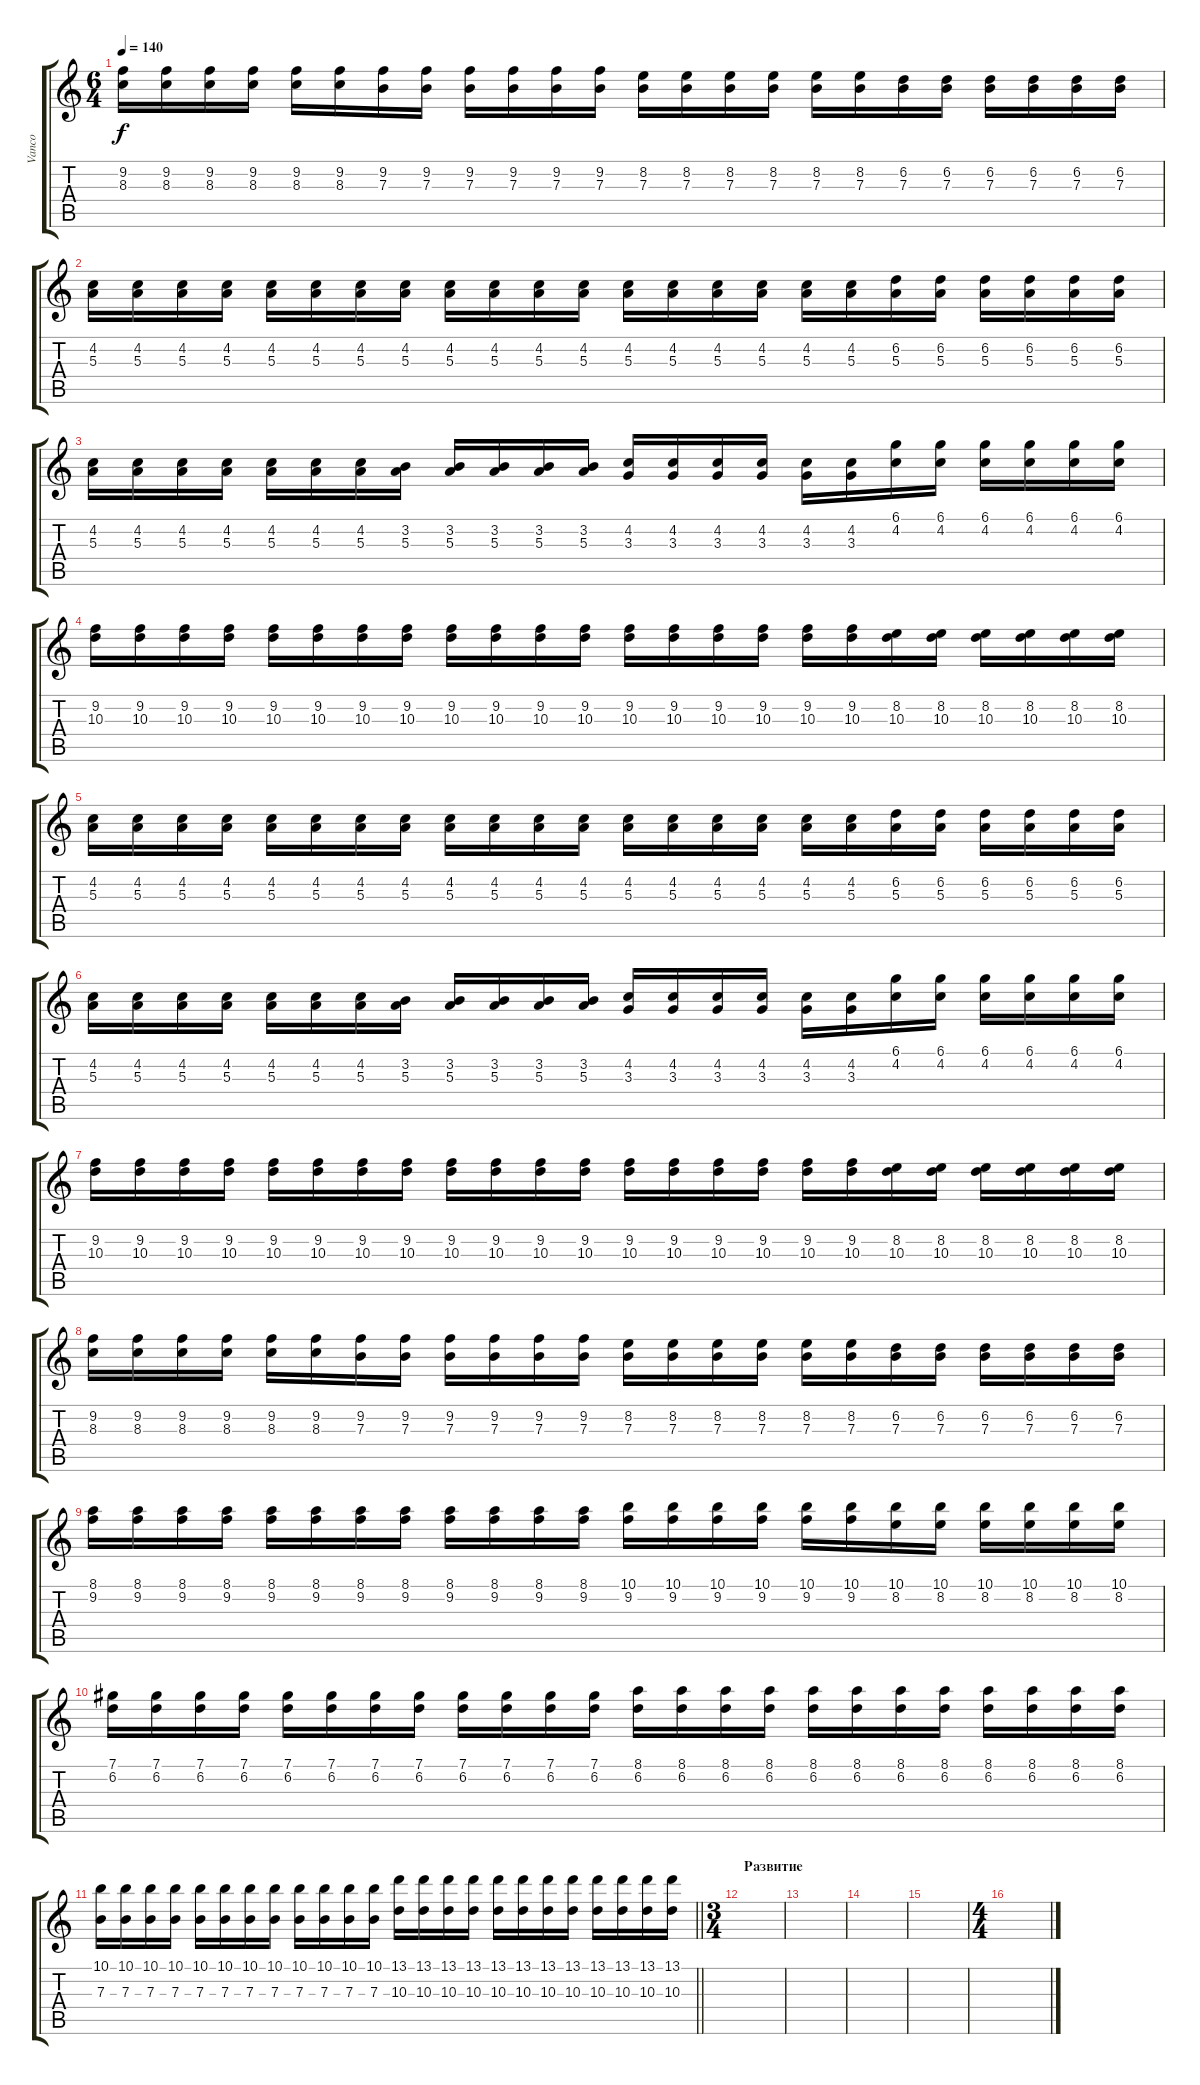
\track ("Vanco" "Vanco") {instrument distortionguitar}
\staff {score tabs}
\tuning (Db4 Ab3 E3 B2 Gb2 Db2) {hide}
\ts (6 4)
\tempo 140
\clef g2
\ks c
(9.2 8.3).16{dy f} (9.2 8.3).16 (9.2 8.3).16 (9.2 8.3).16 (9.2 8.3).16 (9.2 8.3).16 (9.2 7.3).16 (9.2 7.3).16 (9.2 7.3).16 (9.2 7.3).16 (9.2 7.3).16 (9.2 7.3).16 (8.2 7.3).16 (8.2 7.3).16 (8.2 7.3).16 (8.2 7.3).16 (8.2 7.3).16 (8.2 7.3).16 (6.2 7.3).16 (6.2 7.3).16 (6.2 7.3).16 (6.2 7.3).16 (6.2 7.3).16 (6.2 7.3).16 |
(4.2 5.3).16 (4.2 5.3).16 (4.2 5.3).16 (4.2 5.3).16 (4.2 5.3).16 (4.2 5.3).16 (4.2 5.3).16 (4.2 5.3).16 (4.2 5.3).16 (4.2 5.3).16 (4.2 5.3).16 (4.2 5.3).16 (4.2 5.3).16 (4.2 5.3).16 (4.2 5.3).16 (4.2 5.3).16 (4.2 5.3).16 (4.2 5.3).16 (6.2 5.3).16 (6.2 5.3).16 (6.2 5.3).16 (6.2 5.3).16 (6.2 5.3).16 (6.2 5.3).16 |
(4.2 5.3).16 (4.2 5.3).16 (4.2 5.3).16 (4.2 5.3).16 (4.2 5.3).16 (4.2 5.3).16 (4.2 5.3).16 (3.2 5.3).16 (3.2 5.3).16 (3.2 5.3).16 (3.2 5.3).16 (3.2 5.3).16 (4.2 3.3).16 (4.2 3.3).16 (4.2 3.3).16 (4.2 3.3).16 (4.2 3.3).16 (4.2 3.3).16 (6.1 4.2).16 (6.1 4.2).16 (6.1 4.2).16 (6.1 4.2).16 (6.1 4.2).16 (6.1 4.2).16 |
(9.2 10.3).16 (9.2 10.3).16 (9.2 10.3).16 (9.2 10.3).16 (9.2 10.3).16 (9.2 10.3).16 (9.2 10.3).16 (9.2 10.3).16 (9.2 10.3).16 (9.2 10.3).16 (9.2 10.3).16 (9.2 10.3).16 (9.2 10.3).16 (9.2 10.3).16 (9.2 10.3).16 (9.2 10.3).16 (9.2 10.3).16 (9.2 10.3).16 (8.2 10.3).16 (8.2 10.3).16 (8.2 10.3).16 (8.2 10.3).16 (8.2 10.3).16 (8.2 10.3).16 |
(4.2 5.3).16 (4.2 5.3).16 (4.2 5.3).16 (4.2 5.3).16 (4.2 5.3).16 (4.2 5.3).16 (4.2 5.3).16 (4.2 5.3).16 (4.2 5.3).16 (4.2 5.3).16 (4.2 5.3).16 (4.2 5.3).16 (4.2 5.3).16 (4.2 5.3).16 (4.2 5.3).16 (4.2 5.3).16 (4.2 5.3).16 (4.2 5.3).16 (6.2 5.3).16 (6.2 5.3).16 (6.2 5.3).16 (6.2 5.3).16 (6.2 5.3).16 (6.2 5.3).16 |
(4.2 5.3).16 (4.2 5.3).16 (4.2 5.3).16 (4.2 5.3).16 (4.2 5.3).16 (4.2 5.3).16 (4.2 5.3).16 (3.2 5.3).16 (3.2 5.3).16 (3.2 5.3).16 (3.2 5.3).16 (3.2 5.3).16 (4.2 3.3).16 (4.2 3.3).16 (4.2 3.3).16 (4.2 3.3).16 (4.2 3.3).16 (4.2 3.3).16 (6.1 4.2).16 (6.1 4.2).16 (6.1 4.2).16 (6.1 4.2).16 (6.1 4.2).16 (6.1 4.2).16 |
(9.2 10.3).16 (9.2 10.3).16 (9.2 10.3).16 (9.2 10.3).16 (9.2 10.3).16 (9.2 10.3).16 (9.2 10.3).16 (9.2 10.3).16 (9.2 10.3).16 (9.2 10.3).16 (9.2 10.3).16 (9.2 10.3).16 (9.2 10.3).16 (9.2 10.3).16 (9.2 10.3).16 (9.2 10.3).16 (9.2 10.3).16 (9.2 10.3).16 (8.2 10.3).16 (8.2 10.3).16 (8.2 10.3).16 (8.2 10.3).16 (8.2 10.3).16 (8.2 10.3).16 |
(9.2 8.3).16 (9.2 8.3).16 (9.2 8.3).16 (9.2 8.3).16 (9.2 8.3).16 (9.2 8.3).16 (9.2 7.3).16 (9.2 7.3).16 (9.2 7.3).16 (9.2 7.3).16 (9.2 7.3).16 (9.2 7.3).16 (8.2 7.3).16 (8.2 7.3).16 (8.2 7.3).16 (8.2 7.3).16 (8.2 7.3).16 (8.2 7.3).16 (6.2 7.3).16 (6.2 7.3).16 (6.2 7.3).16 (6.2 7.3).16 (6.2 7.3).16 (6.2 7.3).16 |
(8.1 9.2).16 (8.1 9.2).16 (8.1 9.2).16 (8.1 9.2).16 (8.1 9.2).16 (8.1 9.2).16 (8.1 9.2).16 (8.1 9.2).16 (8.1 9.2).16 (8.1 9.2).16 (8.1 9.2).16 (8.1 9.2).16 (10.1 9.2).16 (10.1 9.2).16 (10.1 9.2).16 (10.1 9.2).16 (10.1 9.2).16 (10.1 9.2).16 (10.1 8.2).16 (10.1 8.2).16 (10.1 8.2).16 (10.1 8.2).16 (10.1 8.2).16 (10.1 8.2).16 |
(7.1 6.2).16 (7.1 6.2).16 (7.1 6.2).16 (7.1 6.2).16 (7.1 6.2).16 (7.1 6.2).16 (7.1 6.2).16 (7.1 6.2).16 (7.1 6.2).16 (7.1 6.2).16 (7.1 6.2).16 (7.1 6.2).16 (8.1 6.2).16 (8.1 6.2).16 (8.1 6.2).16 (8.1 6.2).16 (8.1 6.2).16 (8.1 6.2).16 (8.1 6.2).16 (8.1 6.2).16 (8.1 6.2).16 (8.1 6.2).16 (8.1 6.2).16 (8.1 6.2).16 |
\barLineRight lightlight
(10.1 7.3).16 (10.1 7.3).16 (10.1 7.3).16 (10.1 7.3).16 (10.1 7.3).16 (10.1 7.3).16 (10.1 7.3).16 (10.1 7.3).16 (10.1 7.3).16 (10.1 7.3).16 (10.1 7.3).16 (10.1 7.3).16 (13.1 10.3).16 (13.1 10.3).16 (13.1 10.3).16 (13.1 10.3).16 (13.1 10.3).16 (13.1 10.3).16 (13.1 10.3).16 (13.1 10.3).16 (13.1 10.3).16 (13.1 10.3).16 (13.1 10.3).16 (13.1 10.3).16 |
\ts (3 4)
\section ("" "Развитие")
|
|
|
|
\ts (4 4)
